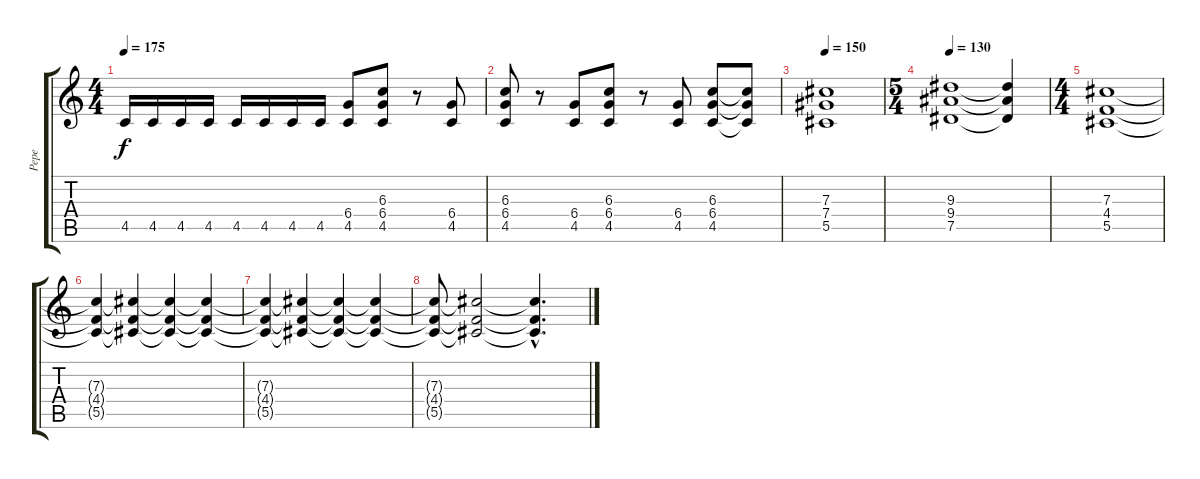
\track ("Pepe" "Pepe") {instrument distortionguitar}
\staff {score tabs}
\tuning (Eb4 Bb3 Gb3 Db3 Ab2 Eb2) {hide}
\ts (4 4)
\tempo 175
\clef g2
\ks c
4.5.16{dy f} 4.5.16 4.5.16 4.5.16 4.5.16 4.5.16 4.5.16 4.5.16 (6.4 4.5).8 (6.3 6.4 4.5).8 r.8 (6.4 4.5).8 |
(6.3 6.4 4.5).8 r.8 (6.4 4.5).8 (6.3 6.4 4.5).8 r.8 (6.4 4.5).8 (6.3 6.4 4.5).8 (6.3{t} 6.4{t} 4.5{t}).8 |
\tempo 150
(7.3 7.4 5.5).1 |
\ts (5 4)
\tempo 130
(9.3 9.4 7.5).1 (9.3{t} 9.4{t} 7.5{t}).4 |
\ts (4 4)
(7.3 4.4 5.5).1 |
(7.3{t} 4.4{t} 5.5{t}).4{volume 0} (7.3{t} 4.4{t} 5.5{t}).4{volume 11} (7.3{t} 4.4{t} 5.5{t}).4{volume 0} (7.3{t} 4.4{t} 5.5{t}).4{volume 11} |
(7.3{t} 4.4{t} 5.5{t}).4{volume 0} (7.3{t} 4.4{t} 5.5{t}).4{volume 11} (7.3{t} 4.4{t} 5.5{t}).4{volume 0} (7.3{t} 4.4{t} 5.5{t}).4{volume 11} |
(7.3{t} 4.4{t} 5.5{t}).8{volume 11} (7.3{t} 4.4{t} 5.5{t}).2 (7.3{hac t} 4.4{hac t} 5.5{hac t}).4{d}
